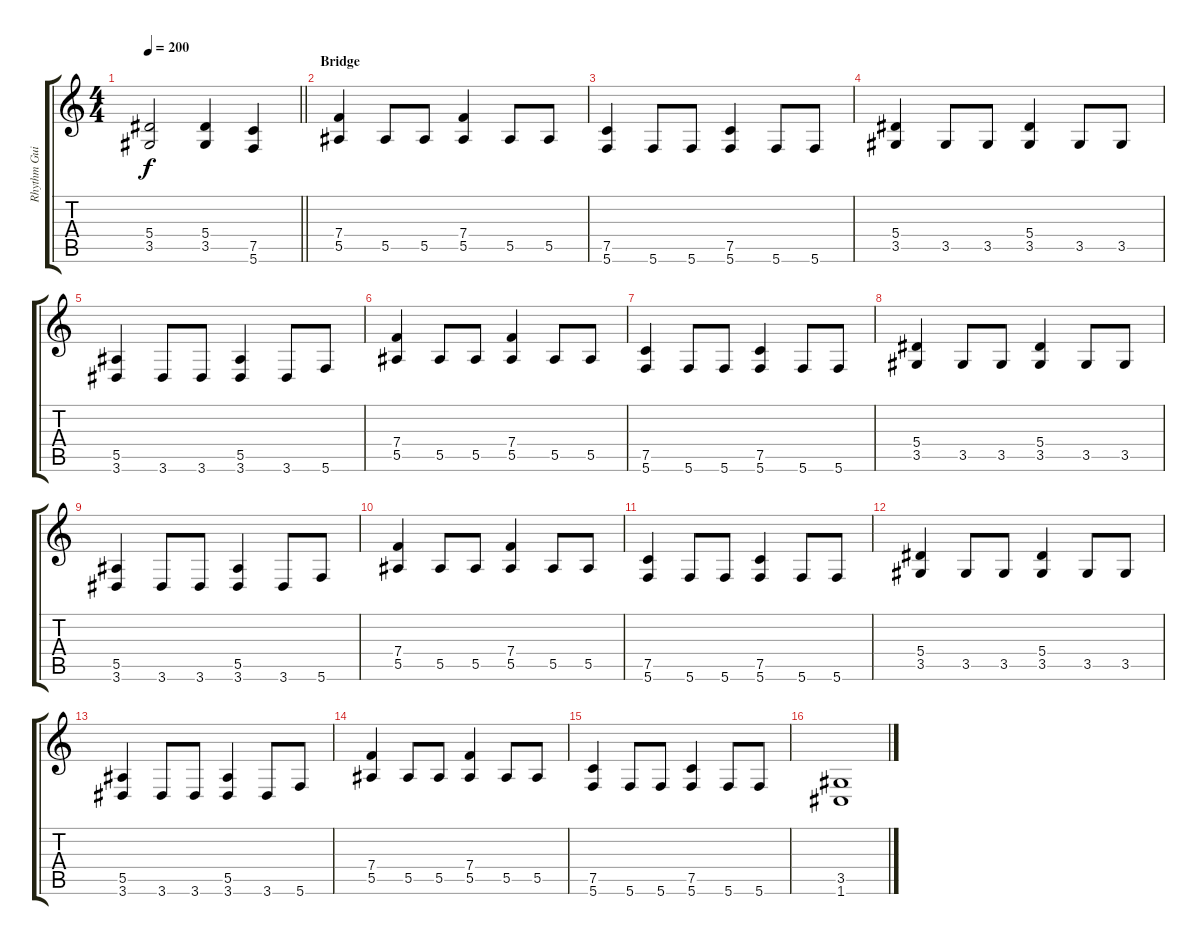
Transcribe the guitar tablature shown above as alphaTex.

\track ("Rhythm Guitar" "Rhythm Gui") {instrument distortionguitar}
\staff {score tabs}
\tuning (C4 G3 Eb3 Bb2 F2 C2) {hide}
\ts (4 4)
\tempo 200
\clef g2
\barLineRight lightlight
\ks c
(5.4{t} 3.5{t}).2{dy f} (5.4 3.5).4 (7.5 5.6).4 |
\section ("" "Bridge")
(7.4 5.5).4 5.5.8 5.5.8 (7.4 5.5).4 5.5.8 5.5.8 |
(7.5 5.6).4 5.6.8 5.6.8 (7.5 5.6).4 5.6.8 5.6.8 |
(5.4 3.5).4 3.5.8 3.5.8 (5.4 3.5).4 3.5.8 3.5.8 |
(5.5 3.6).4 3.6.8 3.6.8 (5.5 3.6).4 3.6.8 5.6.8 |
(7.4 5.5).4 5.5.8 5.5.8 (7.4 5.5).4 5.5.8 5.5.8 |
(7.5 5.6).4 5.6.8 5.6.8 (7.5 5.6).4 5.6.8 5.6.8 |
(5.4 3.5).4 3.5.8 3.5.8 (5.4 3.5).4 3.5.8 3.5.8 |
(5.5 3.6).4 3.6.8 3.6.8 (5.5 3.6).4 3.6.8 5.6.8 |
(7.4 5.5).4 5.5.8 5.5.8 (7.4 5.5).4 5.5.8 5.5.8 |
(7.5 5.6).4 5.6.8 5.6.8 (7.5 5.6).4 5.6.8 5.6.8 |
(5.4 3.5).4 3.5.8 3.5.8 (5.4 3.5).4 3.5.8 3.5.8 |
(5.5 3.6).4 3.6.8 3.6.8 (5.5 3.6).4 3.6.8 5.6.8 |
(7.4 5.5).4 5.5.8 5.5.8 (7.4 5.5).4 5.5.8 5.5.8 |
(7.5 5.6).4 5.6.8 5.6.8 (7.5 5.6).4 5.6.8 5.6.8 |
(3.5 1.6).1
